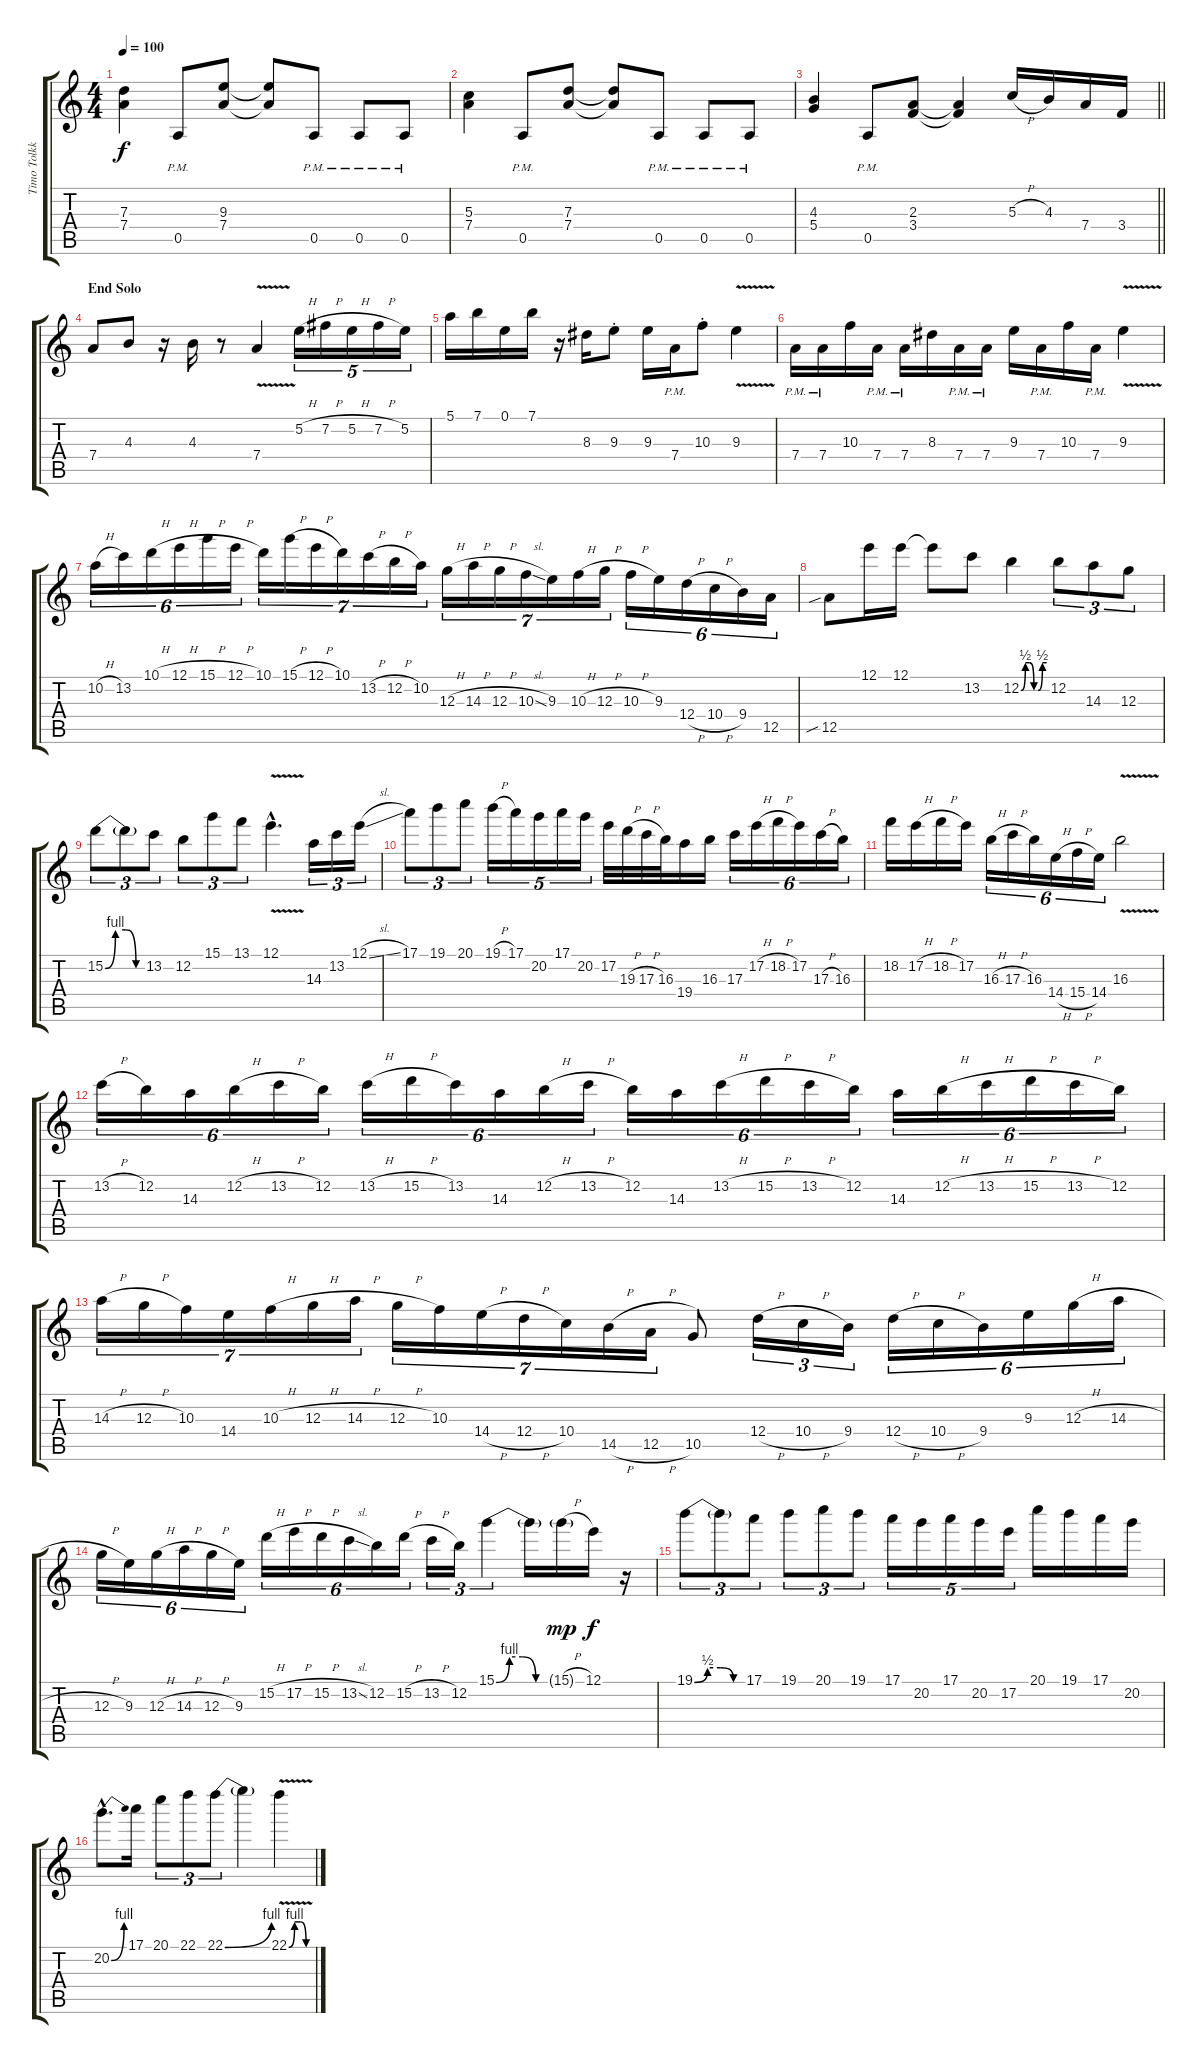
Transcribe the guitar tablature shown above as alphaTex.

\track ("Timo Tolkki" "Timo Tolkk") {instrument distortionguitar}
\staff {score tabs}
\tuning (E4 B3 G3 D3 A2 E2) {hide}
\ts (4 4)
\tempo 100
\clef g2
\ks c
(7.3 7.4).4{dy f} 0.5{pm}.8 (9.3 7.4).8 (9.3{t} 7.4{t}).8 0.5{pm}.8 0.5{pm}.8 0.5{pm}.8 |
(5.3 7.4).4 0.5{pm}.8 (7.3 7.4).8 (7.3{t} 7.4{t}).8 0.5{pm}.8 0.5{pm}.8 0.5{pm}.8 |
\barLineRight lightlight
(4.3 5.4).4 0.5{pm}.8 (2.3 3.4).8 (2.3{t} 3.4{t}).4 5.3{h}.16 4.3.16 7.4.16 3.4.16 |
\section ("" "End Solo")
7.4.8 4.3.8 r.16 4.3.16 r.8 7.4{v}.4 5.2{h}.16{tu (5 4)} 7.2{h}.16{tu (5 4)} 5.2{h}.16{tu (5 4)} 7.2{h}.16{tu (5 4)} 5.2.16{tu (5 4)} |
5.1.16 7.1.16 0.1.16 7.1.16 r.16 8.3.16 9.3{st}.8 9.3.16 7.4{pm}.16 10.3{st}.8 9.3{v}.4{instrument guitarharmonics} |
7.4{pm}.16{instrument distortionguitar} 7.4{pm}.16 10.3.16 7.4{pm}.16 7.4{pm}.16 8.3.16 7.4{pm}.16 7.4{pm}.16 9.3.16 7.4{pm}.16 10.3.16 7.4{pm}.16 9.3{v}.4{instrument guitarharmonics} |
10.2{h}.16{tu (6 4) instrument distortionguitar} 13.2.16{tu (6 4)} 10.1{h}.16{tu (6 4)} 12.1{h}.16{tu (6 4)} 15.1{h}.16{tu (6 4)} 12.1{h}.16{tu (6 4)} 10.1.16{tu (7 4)} 15.1{h}.16{tu (7 4)} 12.1{h}.16{tu (7 4)} 10.1.16{tu (7 4)} 13.2{h}.16{tu (7 4)} 12.2{h}.16{tu (7 4)} 10.2.16{tu (7 4)} 12.3{h}.16{tu (7 4)} 14.3{h}.16{tu (7 4)} 12.3{h}.16{tu (7 4)} 10.3{sl}.16{tu (7 4)} 9.3.16{tu (7 4)} 10.3{h}.16{tu (7 4)} 12.3{h}.16{tu (7 4)} 10.3{h}.16{tu (6 4)} 9.3.16{tu (6 4)} 12.4{h}.16{tu (6 4)} 10.4{h}.16{tu (6 4)} 9.4.16{tu (6 4)} 12.5.16{tu (6 4)} |
12.5{sib}.8 12.1.16 12.1.16 12.1{t}.8 13.2.8 12.2{be (custom 0 0 10 2 20 2 30 0 40 0 50 2 60 2)}.4 12.2.8{tu (3 2)} 14.3.8{tu (3 2)} 12.3.8{tu (3 2)} |
15.2{be (custom 0 0 15 4 30 4 45 0 60 0)}.8{tu (3 2)} 15.2{t}.8{tu (3 2)} 13.2.8{tu (3 2)} 12.2.8{tu (3 2)} 15.1.8{tu (3 2)} 13.1.8{tu (3 2)} 12.1{v hac}.4{d} 14.3.16{tu (3 2)} 13.2.16{tu (3 2)} 12.1{sl}.16{tu (3 2)} |
17.1.8{tu (3 2)} 19.1.8{tu (3 2)} 20.1.8{tu (3 2)} 19.1{h}.16{tu (5 4)} 17.1.16{tu (5 4)} 20.2.16{tu (5 4)} 17.1.16{tu (5 4)} 20.2.16{tu (5 4)} 17.2.32 19.3{h}.32 17.3{h}.32 16.3.32 19.4.16 16.3.16 17.3.16{tu (6 4)} 17.2{h}.16{tu (6 4)} 18.2{h}.16{tu (6 4)} 17.2.16{tu (6 4)} 17.3{h}.16{tu (6 4)} 16.3.16{tu (6 4)} |
18.2.16 17.2{h}.16 18.2{h}.16 17.2.16 16.3{h}.16{tu (6 4)} 17.3{h}.16{tu (6 4)} 16.3.16{tu (6 4)} 14.4{h}.16{tu (6 4)} 15.4{h}.16{tu (6 4)} 14.4.16{tu (6 4)} 16.3{v}.2 |
13.2{h}.16{tu (6 4)} 12.2.16{tu (6 4)} 14.3.16{tu (6 4)} 12.2{h}.16{tu (6 4)} 13.2{h}.16{tu (6 4)} 12.2.16{tu (6 4)} 13.2{h}.16{tu (6 4)} 15.2{h}.16{tu (6 4)} 13.2.16{tu (6 4)} 14.3.16{tu (6 4)} 12.2{h}.16{tu (6 4)} 13.2{h}.16{tu (6 4)} 12.2.16{tu (6 4)} 14.3.16{tu (6 4)} 13.2{h}.16{tu (6 4)} 15.2{h}.16{tu (6 4)} 13.2{h}.16{tu (6 4)} 12.2.16{tu (6 4)} 14.3.16{tu (6 4)} 12.2{h}.16{tu (6 4)} 13.2{h}.16{tu (6 4)} 15.2{h}.16{tu (6 4)} 13.2{h}.16{tu (6 4)} 12.2.16{tu (6 4)} |
14.3{h}.16{tu (7 4)} 12.3{h}.16{tu (7 4)} 10.3.16{tu (7 4)} 14.4.16{tu (7 4)} 10.3{h}.16{tu (7 4)} 12.3{h}.16{tu (7 4)} 14.3{h}.16{tu (7 4)} 12.3{h}.16{tu (7 4)} 10.3.16{tu (7 4)} 14.4{h}.16{tu (7 4)} 12.4{h}.16{tu (7 4)} 10.4.16{tu (7 4)} 14.5{h}.16{tu (7 4)} 12.5{h}.16{tu (7 4)} 10.5.8 12.4{h}.16{tu (3 2)} 10.4{h}.16{tu (3 2)} 9.4.16{tu (3 2)} 12.4{h}.16{tu (6 4)} 10.4{h}.16{tu (6 4)} 9.4.16{tu (6 4)} 9.3.16{tu (6 4)} 12.3{h}.16{tu (6 4)} 14.3{h}.16{tu (6 4)} |
12.3{h}.16{tu (6 4)} 9.3.16{tu (6 4)} 12.3{h}.16{tu (6 4)} 14.3{h}.16{tu (6 4)} 12.3{h}.16{tu (6 4)} 9.3.16{tu (6 4)} 15.2{h}.16{tu (6 4)} 17.2{h}.16{tu (6 4)} 15.2{h}.16{tu (6 4)} 13.2{sl}.16{tu (6 4)} 12.2.16{tu (6 4)} 15.2{h}.16{tu (6 4)} 13.2{h}.16{tu (3 2)} 12.2.16{tu (3 2)} 15.1{be (custom 0 0 15 4 30 4 45 0 60 0)}.4{tu (3 2)} 15.1{t}.16 15.1{h g}.16{dy mp} 12.1.16{dy f} r.16 |
19.1{be (custom 0 0 15 2 30 2 45 0 60 0)}.8{tu (3 2)} 19.1{t}.8{tu (3 2)} 17.1.8{tu (3 2)} 19.1.8{tu (3 2)} 20.1.8{tu (3 2)} 19.1.8{tu (3 2)} 17.1.16{tu (5 4)} 20.2.16{tu (5 4)} 17.1.16{tu (5 4)} 20.2.16{tu (5 4)} 17.2.16{tu (5 4)} 20.1.16 19.1.16 17.1.16 20.2.16 |
20.2{be (bend 0 0 60 4) hac}.8{d} 17.1.16 20.1.8{tu (3 2)} 22.1.8{tu (3 2)} 22.1{be (bend 0 0 60 4)}.8{tu (3 2)} 22.1{t}.4 22.1{be (custom 0 0 15 4 30 4 45 0 60 0) v}.4
